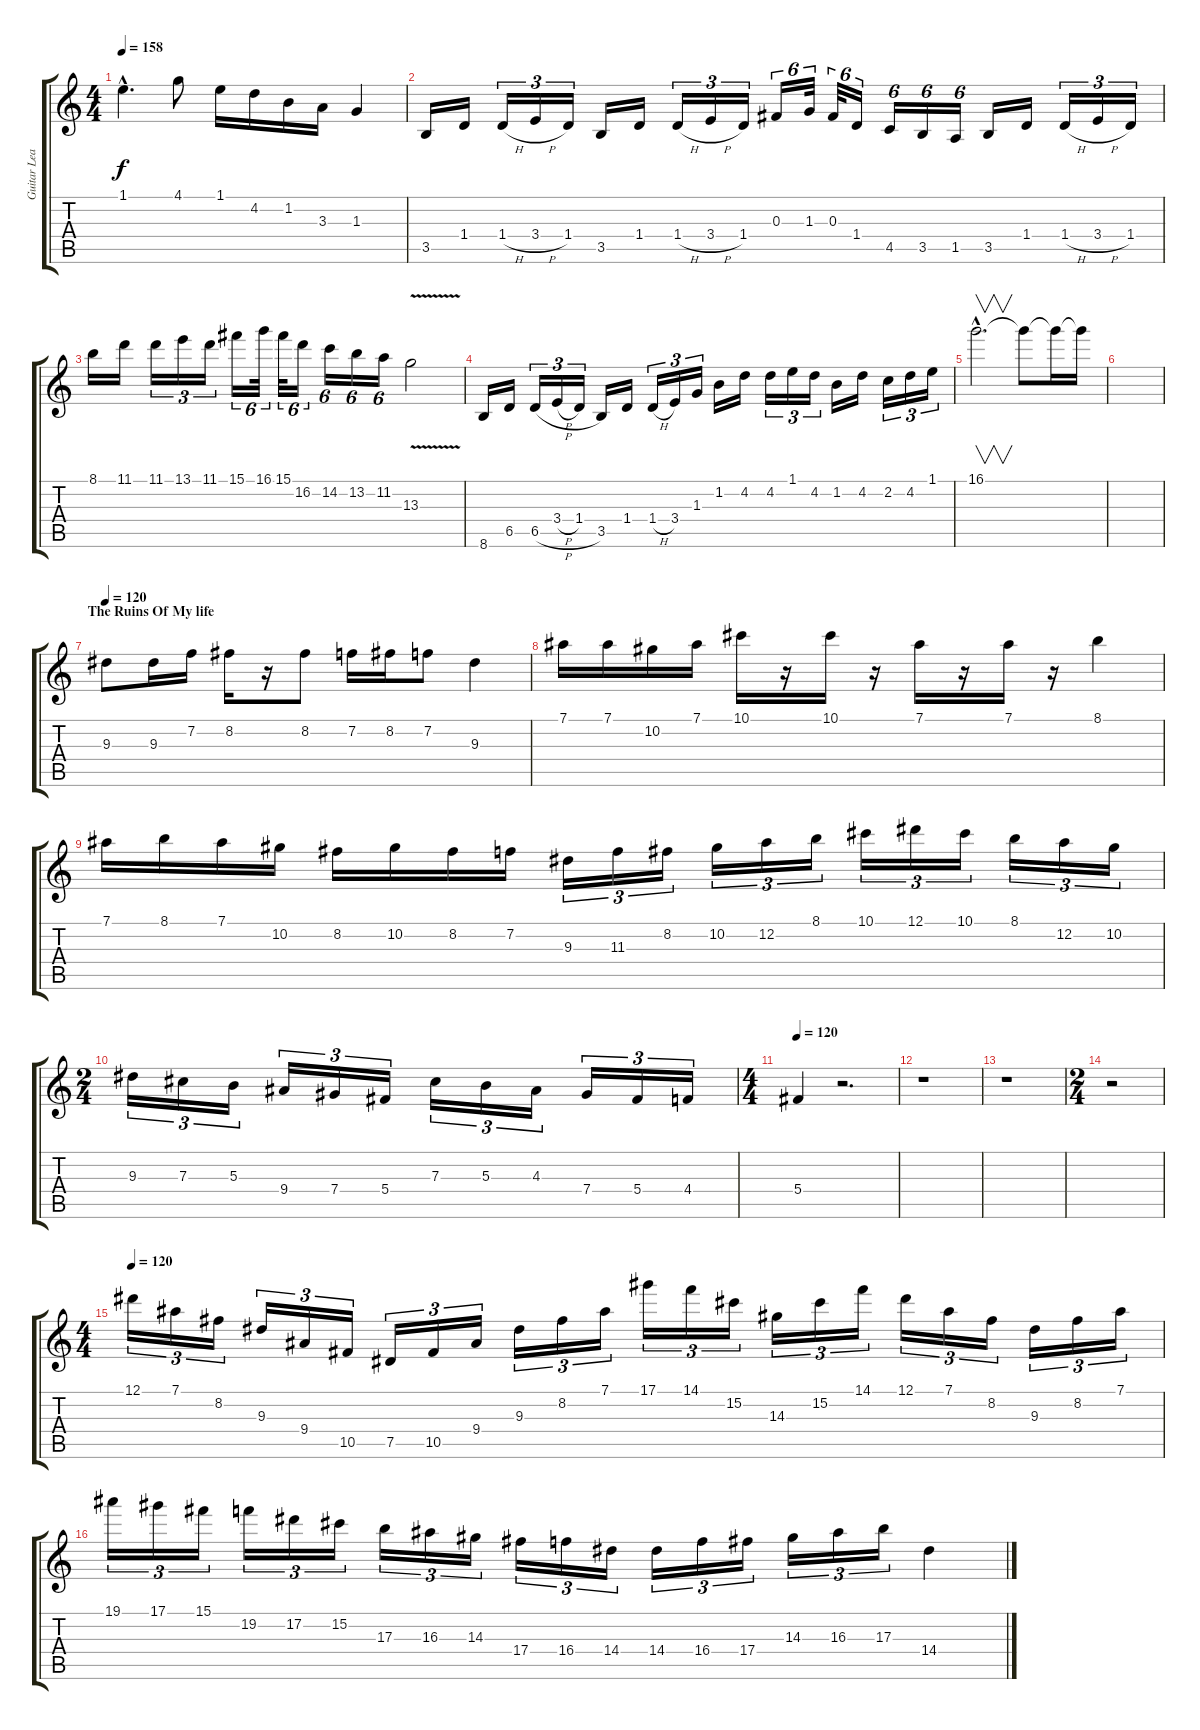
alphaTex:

\track ("Guitar Lead" "Guitar Lea") {instrument distortionguitar}
\staff {score tabs}
\tuning (Eb4 Bb3 Gb3 Db3 Ab2 Eb2) {hide}
\ts (4 4)
\tempo 158
\clef g2
\ks c
1.1{hac}.4{d dy f} 4.1.8 1.1.16 4.2.16 1.2.16 3.3.16 1.3.4 |
3.5.16 1.4.16 1.4{h}.16{tu (3 2)} 3.4{h}.16{tu (3 2)} 1.4.16{tu (3 2)} 3.5.16 1.4.16 1.4{h}.16{tu (3 2)} 3.4{h}.16{tu (3 2)} 1.4.16{tu (3 2)} 0.3.16{tu (6 4)} 1.3.32{tu (6 4)} 0.3.32{tu (6 4)} 1.4.16{tu (6 4)} 4.5.16{tu (6 4)} 3.5.16{tu (6 4)} 1.5.16{tu (6 4)} 3.5.16 1.4.16 1.4{h}.16{tu (3 2)} 3.4{h}.16{tu (3 2)} 1.4.16{tu (3 2)} |
8.1.16 11.1.16 11.1.16{tu (3 2)} 13.1.16{tu (3 2)} 11.1.16{tu (3 2)} 15.1.16{tu (6 4)} 16.1.32{tu (6 4)} 15.1.32{tu (6 4)} 16.2.16{tu (6 4)} 14.2.16{tu (6 4)} 13.2.16{tu (6 4)} 11.2.16{tu (6 4)} 13.3{v}.2 |
8.6.16 6.5.16 6.5{h}.16{tu (3 2)} 3.4{h}.16{tu (3 2)} 1.4.16{tu (3 2)} 3.5.16 1.4.16 1.4{h}.16{tu (3 2)} 3.4.16{tu (3 2)} 1.3.16{tu (3 2)} 1.2.16 4.2.16 4.2.16{tu (3 2)} 1.1.16{tu (3 2)} 4.2.16{tu (3 2)} 1.2.16 4.2.16 2.2.16{tu (3 2)} 4.2.16{tu (3 2)} 1.1.16{tu (3 2)} |
16.1{hac}.2{v d} 16.1{t}.8 16.1{t}.16 16.1{t}.16 |
|
\section ("" "The Ruins Of My life")
\tempo 120
9.3.8 9.3.16 7.2.16 8.2.16 r.16 8.2.8 7.2.16 8.2.16 7.2.8 9.3.4 |
7.1.16 7.1.16 10.2.16 7.1.16 10.1.16 r.16 10.1.16 r.16 7.1.16 r.16 7.1.16 r.16 8.1.4 |
7.1.16 8.1.16 7.1.16 10.2.16 8.2.16 10.2.16 8.2.16 7.2.16 9.3.16{tu (3 2)} 11.3.16{tu (3 2)} 8.2.16{tu (3 2)} 10.2.16{tu (3 2)} 12.2.16{tu (3 2)} 8.1.16{tu (3 2)} 10.1.16{tu (3 2)} 12.1.16{tu (3 2)} 10.1.16{tu (3 2)} 8.1.16{tu (3 2)} 12.2.16{tu (3 2)} 10.2.16{tu (3 2)} |
\ts (2 4)
9.3.16{tu (3 2)} 7.3.16{tu (3 2)} 5.3.16{tu (3 2)} 9.4.16{tu (3 2)} 7.4.16{tu (3 2)} 5.4.16{tu (3 2)} 7.3.16{tu (3 2)} 5.3.16{tu (3 2)} 4.3.16{tu (3 2)} 7.4.16{tu (3 2)} 5.4.16{tu (3 2)} 4.4.16{tu (3 2)} |
\ts (4 4)
\tempo 120
5.4.4 r.2{d} |
r.1 |
r.1 |
\ts (2 4)
r.2 |
\ts (4 4)
\tempo 120
12.1.16{tu (3 2)} 7.1.16{tu (3 2)} 8.2.16{tu (3 2)} 9.3.16{tu (3 2)} 9.4.16{tu (3 2)} 10.5.16{tu (3 2)} 7.5.16{tu (3 2)} 10.5.16{tu (3 2)} 9.4.16{tu (3 2)} 9.3.16{tu (3 2)} 8.2.16{tu (3 2)} 7.1.16{tu (3 2)} 17.1.16{tu (3 2)} 14.1.16{tu (3 2)} 15.2.16{tu (3 2)} 14.3.16{tu (3 2)} 15.2.16{tu (3 2)} 14.1.16{tu (3 2)} 12.1.16{tu (3 2)} 7.1.16{tu (3 2)} 8.2.16{tu (3 2)} 9.3.16{tu (3 2)} 8.2.16{tu (3 2)} 7.1.16{tu (3 2)} |
19.1.16{tu (3 2)} 17.1.16{tu (3 2)} 15.1.16{tu (3 2)} 19.2.16{tu (3 2)} 17.2.16{tu (3 2)} 15.2.16{tu (3 2)} 17.3.16{tu (3 2)} 16.3.16{tu (3 2)} 14.3.16{tu (3 2)} 17.4.16{tu (3 2)} 16.4.16{tu (3 2)} 14.4.16{tu (3 2)} 14.4.16{tu (3 2)} 16.4.16{tu (3 2)} 17.4.16{tu (3 2)} 14.3.16{tu (3 2)} 16.3.16{tu (3 2)} 17.3.16{tu (3 2)} 14.4.4
